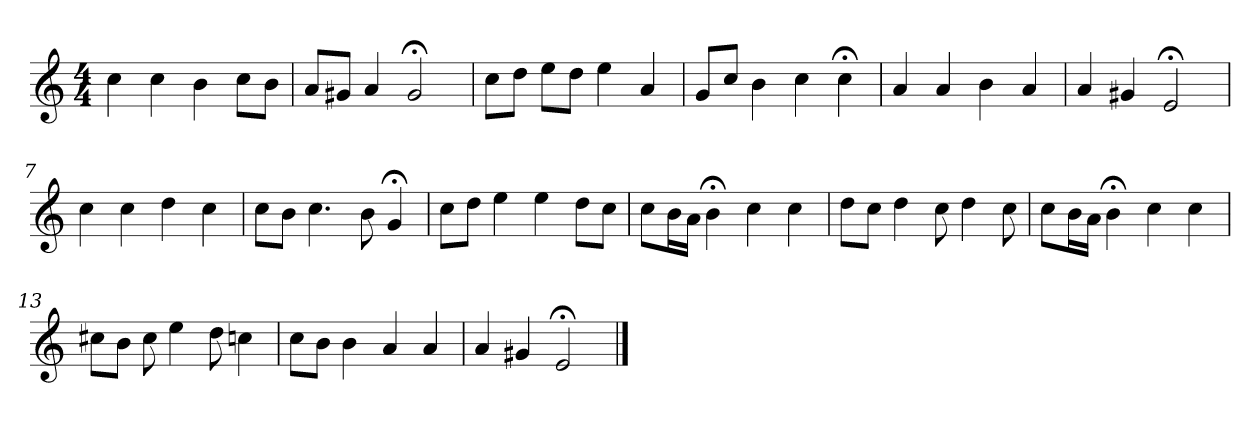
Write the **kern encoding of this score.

**kern
*part1
*staff1
*clefG2
*k[]
*C:
*M4/4
=1
4cc
4cc
4b
8cc\L
8b\J
=2
8a/L
8g#X/J
4a
2g#;<
=3
8cc\L
8dd\J
8ee\L
8dd\J
4ee
4a
=4
8g/L
8cc/J
4b
4cc
4cc;<
=5
4a
4a
4b
4a
=6
4a
4g#X
2e;<
=7
4cc
4cc
4dd
4cc
=8
8cc\L
8b\J
4.cc
8b
4g;<
=9
8cc\L
8dd\J
4ee
4ee
8dd\L
8cc\J
=10
8cc\L
16b\L
16a\JJ
4b;<
4cc
4cc
=11
8dd\L
8cc\J
4dd
8cc
4dd
8cc
=12
8cc\L
16b\L
16a\JJ
4b;<
4cc
4cc
=13
8cc#X\L
8b\J
8cc#
4ee
8dd
4ccn
=14
8cc\L
8b\J
4b
4a
4a
=15
4a
4g#X
2e;<
==
*-
